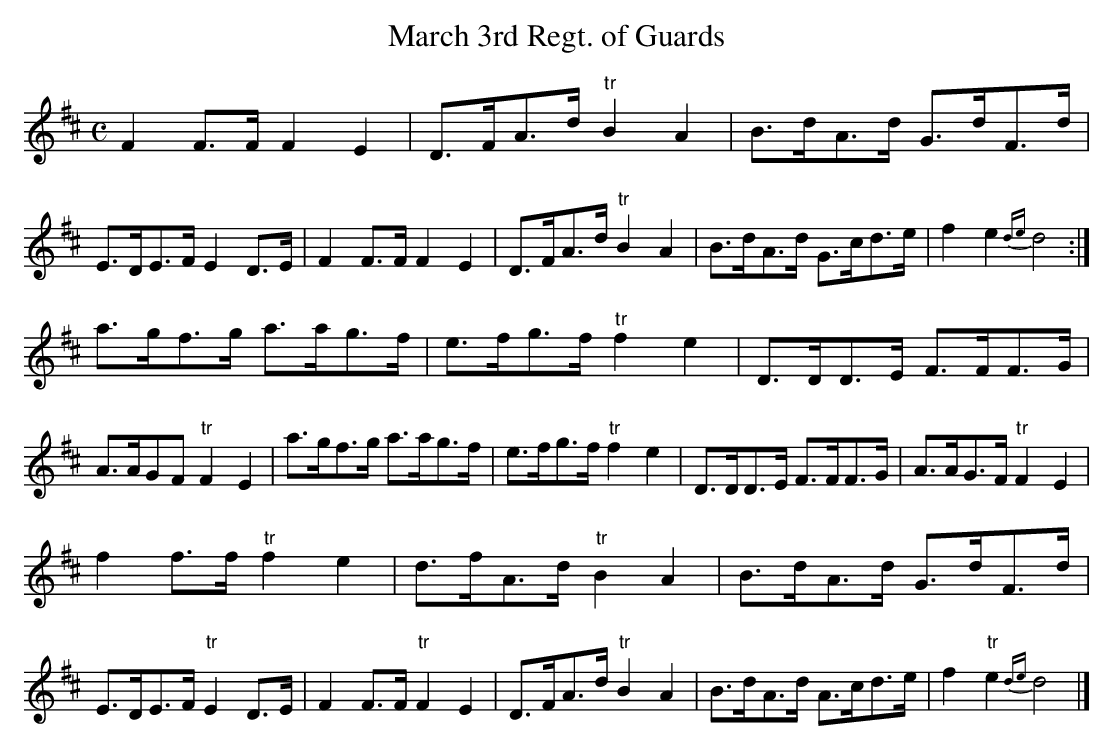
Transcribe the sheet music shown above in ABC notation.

X:1
T:March 3rd Regt. of Guards
M:C
K:D major
F2F>F F2E2| D>FA>d "tr"B2A2| B>dA>d G>dF>d| E>DE>F E2D>E|\
F2F>F F2E2| D>FA>d "tr"B2A2| B>dA>d G>cd>e| f2e2{de} d4:|
a>gf>g a>ag>f| e>fg>f "tr"f2e2| D>DD>E F>FF>G| A>AGF "tr"F2E2|\
a>gf>g a>ag>f| e>fg>f "tr"f2e2| D>DD>E F>FF>G| A>AG>F "tr"F2E2|
f2f>f "tr"f2e2| d>fA>d "tr"B2A2| B>dA>d G>dF>d| E>DE>F "tr"E2D>E|\
F2F>F "tr"F2E2| D>FA>d "tr"B2A2| B>dA>d A>cd>e| f2 "tr"e2{de} d4|]
